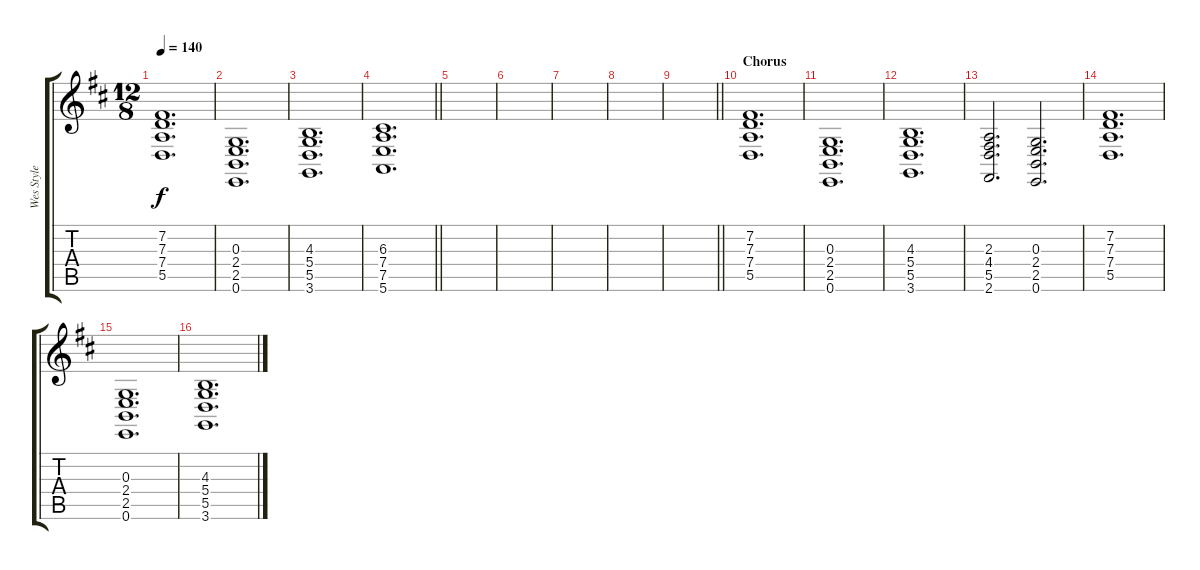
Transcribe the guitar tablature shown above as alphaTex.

\track ("Wes Style - Keyboard" "Wes Style ") {instrument lead3calliope}
\staff {score tabs}
\tuning (E4 B3 G3 D3 A2 E2) {hide}
\ts (12 8)
\tempo 140
\clef g2
\ks bminor
(7.2 7.3 7.4 5.5).1{d dy f} |
(0.3 2.4 2.5 0.6).1{d} |
(4.3 5.4 5.5 3.6).1{d} |
\barLineRight lightlight
(6.3 7.4 7.5 5.6).1{d} |
|
|
|
|
\barLineRight lightlight
|
\section ("" "Chorus")
(7.2 7.3 7.4 5.5).1{d} |
(0.3 2.4 2.5 0.6).1{d} |
(4.3 5.4 5.5 3.6).1{d} |
(2.3 4.4 5.5 2.6).2{d} (0.3 2.4 2.5 0.6).2{d} |
(7.2 7.3 7.4 5.5).1{d} |
(0.3 2.4 2.5 0.6).1{d} |
(4.3 5.4 5.5 3.6).1{d}
